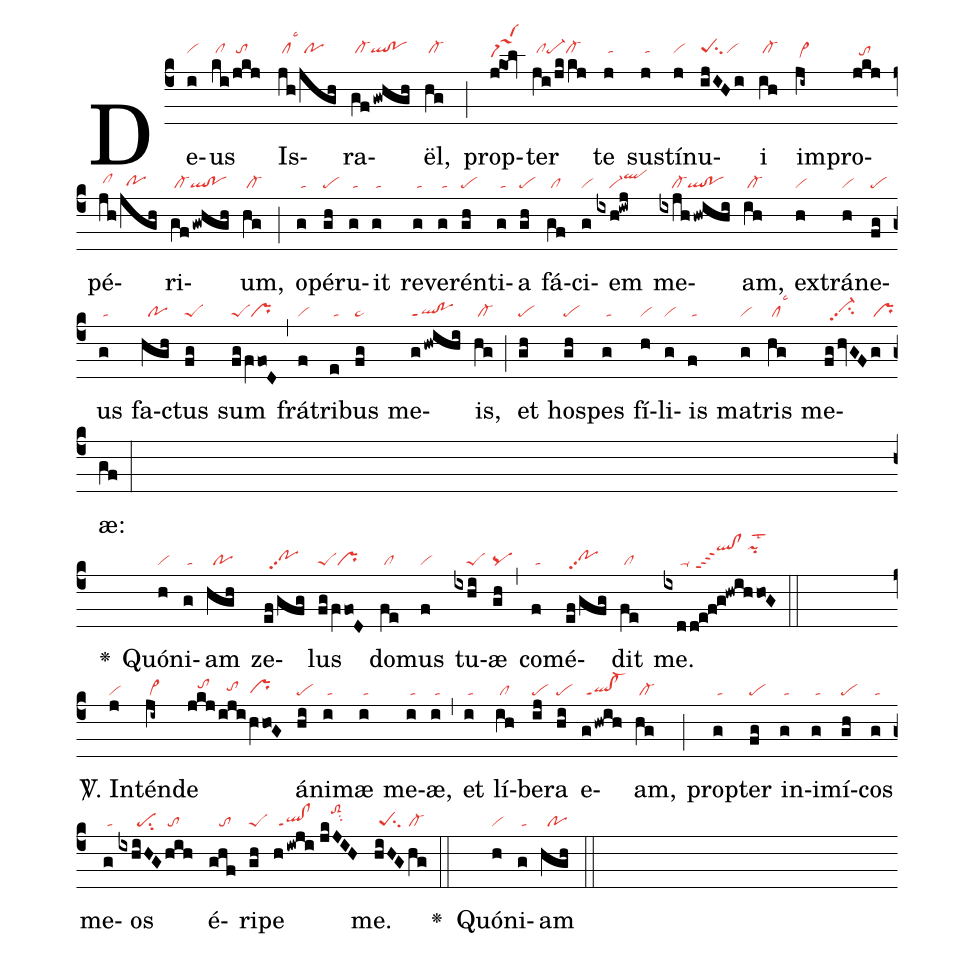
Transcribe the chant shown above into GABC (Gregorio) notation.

nabc-lines: 1;
%%
(c4)De(i|vihj)us(ki/jkj|/clhj///tohj) Is(jh/jgh|/clhjlsc3/pohj)ra(gfgwhgh|/cl-hjqlhj!pohj)ël,(hg|/cl-hj) (;)
prop(j!ko!lv|saM4hh)ter(ji/jkkj|/clhjpe-hjcl-hj) te(j|/tahj) sus(j|/tahj)tí(j|vihj)nu(ijIHi|peShjsu2vihj)i(ih|/cl-hj) im(ji~|/cl~hh)pro(jkj|//tohi)pé(jh/jgh|/clhh////pohg)ri(gfgwhgh|/cl-ql!po)um,(hg|/cl-) (;)
o(g|/ta)pé(gh|pe)ru(g|/ta)it(g|/ta) re(g|/ta)ve(g|/ta)rén(gh|pe)ti(g|/ta)a(gh|pe) fá(gf|/cl)ci(g|vi)em(ixh!iwj|////vi-qlhj) me(ixjhhwihi|////cl-ql!po)am,(ih|/cl-) ex(h|vi)trá(h|vi)ne(fg|pe)us(g|/ta) fa(hgh|//po)ctus(fg|peS) sum(fgfVfo!D|peSpr) (,)
frá(f|vi)tri(e|/ta)bus(fg|pe~) me(ghwihi|ql!poppt1)is,(hg|/cl-) (;)
et(gh|pe) ho(gh|pe)spes(g|/ta) fí(h|vi)li(g|vi)is(f|/ta) ma(g|vi)tris(hg|/cllsc3) me(fghvGFg|//vi-hhpp2su2/////pr)æ:(gf) (:Z)

<v>\greheightstar</v>() Quó(h|vi)ni(g|/ta)am(hgh|//po) ze(ef/gfg|//pohhpp2)lus(fgfVfo!D|peSpr) do(fe|/cl)mus(f|vi) tu(ixhi|////peS)æ(gh|pq) (,)
co(f|/ta)mé(ef/gfg|/pohhpp2)dit(fe|/cl) me.(ixd/d!e!f!g!hwihho!G|/////ta-/qlhl!clhlppt4/pihllst2) (::Z)

<sp>V/</sp>. In(j|vi)tén(ji~|/cl~)de(jkjijihVho!G|///tohi/////tohh///prhg) á(hi|pe)ni(i|/ta)mæ(i|/ta) me(i|/ta)æ,(i|/ta) (,)
et(i|/ta) lí(ih|/cl)be(ij|pe)ra(hi|pe) e(ghwih|/ql!cl-ppt1)am,(hg|/cl-) (;)
prop(g|/ta)ter(fg|pe) in(g|/ta)i(g|/ta)mí(gh|pe)cos(g|/ta) me(g|/ta)os(ixhiHGhih|//////pesu2///to) é(ghf|///to)ri(gh|peS)pe(hiwji|/ql!clppt1|//jkJIH|///toS2hksu2) me.(hiHGhg|/peSsu2/cl-) (::)

<v>\greheightstar</v>() Quó(h|vi)ni(g|/ta)am(hgh|//po) (::)
